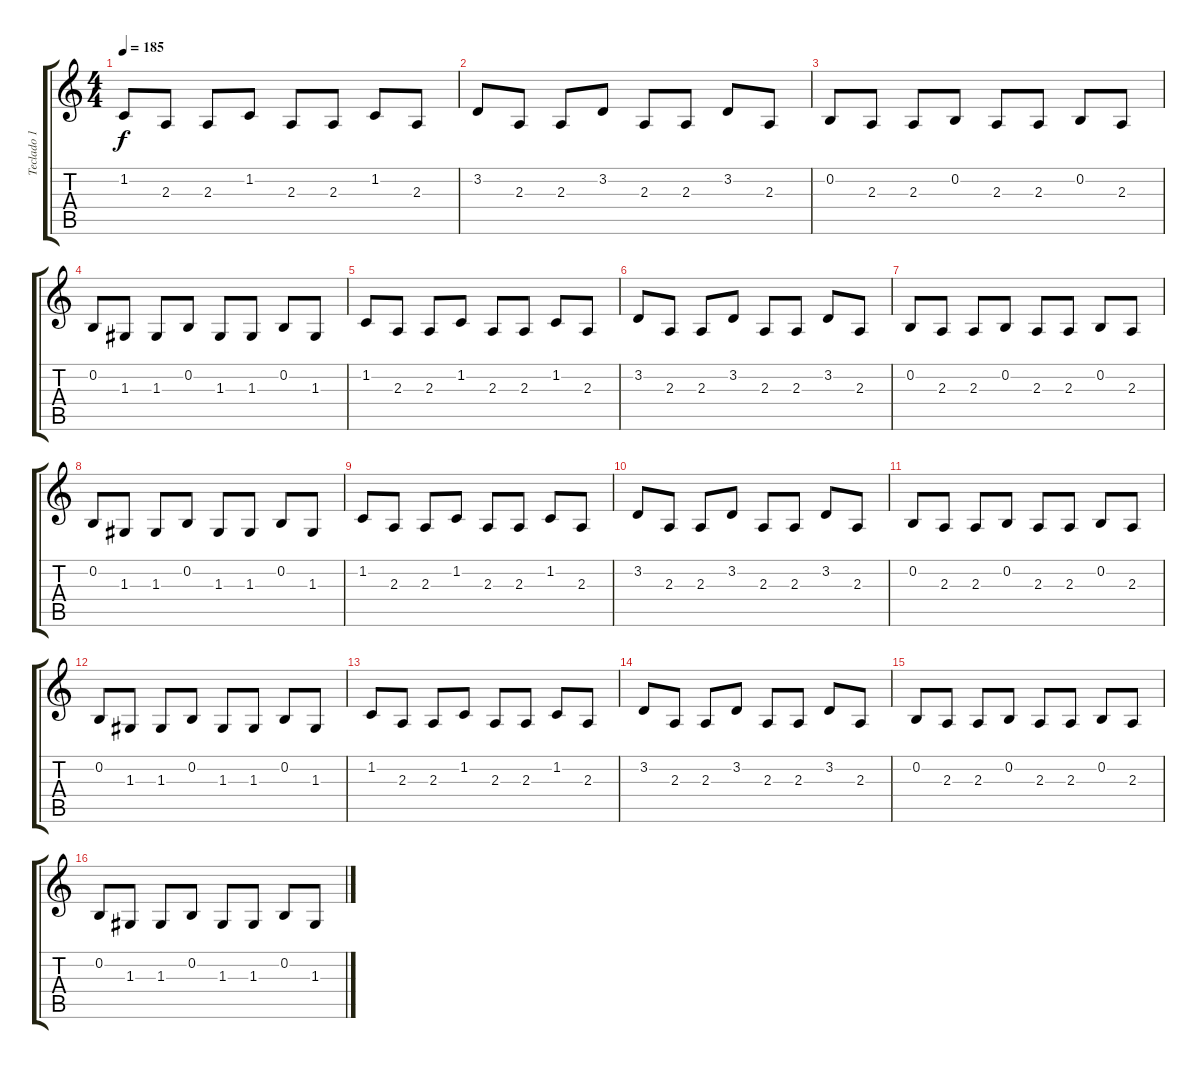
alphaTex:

\track ("Teclado 1" "Teclado 1") {instrument pad7halo}
\staff {score tabs}
\tuning (E4 B3 G3 D3 A2 E2) {hide}
\ts (4 4)
\tempo 185
\tempo 100
\tempo 185
\clef g2
\ks c
1.2.8{dy f instrument pad7halo} 2.3.8 2.3.8 1.2.8 2.3.8 2.3.8 1.2.8 2.3.8 |
3.2.8 2.3.8 2.3.8 3.2.8 2.3.8 2.3.8 3.2.8 2.3.8 |
0.2.8 2.3.8 2.3.8 0.2.8 2.3.8 2.3.8 0.2.8 2.3.8 |
0.2.8 1.3.8 1.3.8 0.2.8 1.3.8 1.3.8 0.2.8 1.3.8 |
1.2.8 2.3.8 2.3.8 1.2.8 2.3.8 2.3.8 1.2.8 2.3.8 |
3.2.8 2.3.8 2.3.8 3.2.8 2.3.8 2.3.8 3.2.8 2.3.8 |
0.2.8 2.3.8 2.3.8 0.2.8 2.3.8 2.3.8 0.2.8 2.3.8 |
0.2.8 1.3.8 1.3.8 0.2.8 1.3.8 1.3.8 0.2.8 1.3.8 |
1.2.8 2.3.8 2.3.8 1.2.8 2.3.8 2.3.8 1.2.8 2.3.8 |
3.2.8 2.3.8 2.3.8 3.2.8 2.3.8 2.3.8 3.2.8 2.3.8 |
0.2.8 2.3.8 2.3.8 0.2.8 2.3.8 2.3.8 0.2.8 2.3.8 |
0.2.8 1.3.8 1.3.8 0.2.8 1.3.8 1.3.8 0.2.8 1.3.8 |
1.2.8 2.3.8 2.3.8 1.2.8 2.3.8 2.3.8 1.2.8 2.3.8 |
3.2.8 2.3.8 2.3.8 3.2.8 2.3.8 2.3.8 3.2.8 2.3.8 |
0.2.8 2.3.8 2.3.8 0.2.8 2.3.8 2.3.8 0.2.8 2.3.8 |
0.2.8 1.3.8 1.3.8 0.2.8 1.3.8 1.3.8 0.2.8 1.3.8
